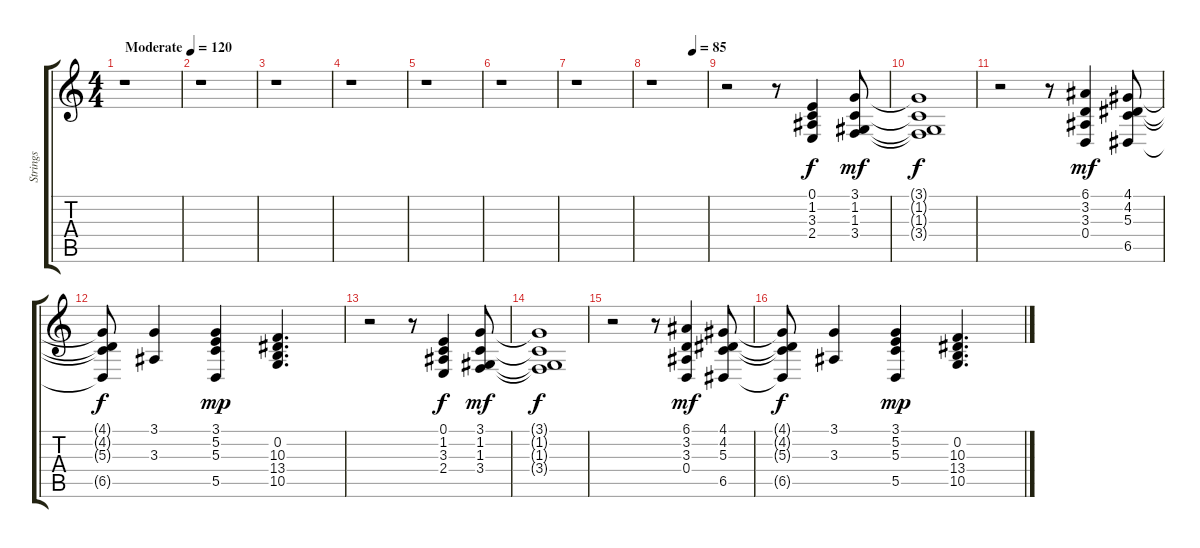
\track ("Strings" "Strings") {instrument stringensemble1}
\staff {score tabs}
\tuning (E4 B3 G3 D3 A2 E2) {hide}
\ts (4 4)
\tempo (120 "Moderate")
\clef g2
\ks c
r.1{dy f instrument stringensemble1} |
r.1 |
r.1 |
r.1 |
r.1 |
r.1 |
r.1 |
\tempo (85 0.75)
r.1 |
r.2 r.8 (0.1 1.2 3.3 2.4).4 (3.1 1.2 1.3 3.4).8{dy mf} |
(3.1{t} 1.2{t} 1.3{t} 3.4{t}).1{dy f} |
r.2 r.8 (6.1 3.2 3.3 0.4).4{dy mf} (4.1 4.2 5.3 6.5).8 |
(4.1{t} 4.2{t} 5.3{t} 6.5{t}).8{dy f} (3.1 3.3).4 (3.1 5.2 5.3 5.5).4{dy mp} (0.2 10.3 13.4 10.5).4{d} |
r.2 r.8 (0.1 1.2 3.3 2.4).4{dy f} (3.1 1.2 1.3 3.4).8{dy mf} |
(3.1{t} 1.2{t} 1.3{t} 3.4{t}).1{dy f} |
r.2 r.8 (6.1 3.2 3.3 0.4).4{dy mf} (4.1 4.2 5.3 6.5).8 |
(4.1{t} 4.2{t} 5.3{t} 6.5{t}).8{dy f} (3.1 3.3).4 (3.1 5.2 5.3 5.5).4{dy mp} (0.2 10.3 13.4 10.5).4{d}
